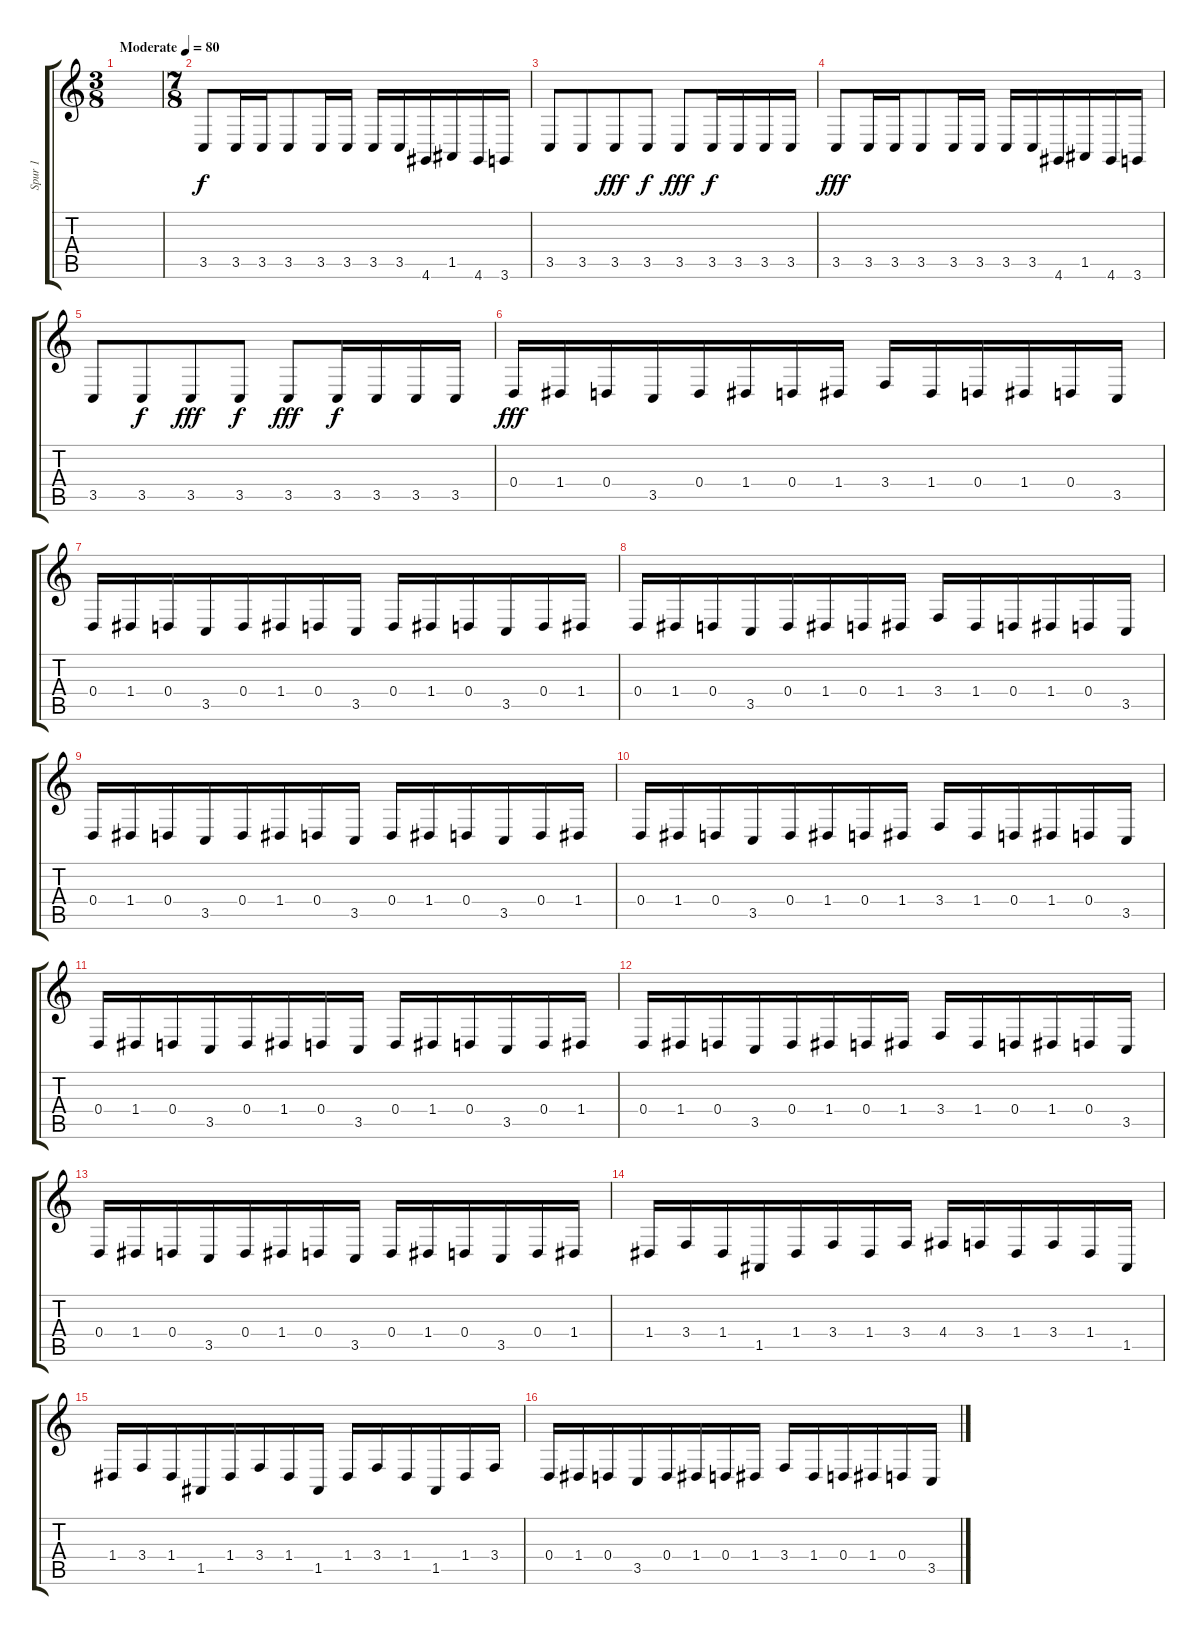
\track ("Spur 1" "Spur 1") {instrument stringensemble1}
\staff {score tabs}
\tuning (E4 B3 G3 D3 A2 E2) {hide}
\ts (3 8)
\tempo (80 "Moderate")
\clef g2
\ks c
|
\ts (7 8)
3.5.8 3.5.16 3.5.16 3.5.8 3.5.16 3.5.16 3.5.16 3.5.16 4.6.16 1.5.16 4.6.16 3.6.16 |
3.5.8 3.5.8{dy f} 3.5.8{dy fff} 3.5.8{dy f} 3.5.8{dy fff} 3.5.16{dy f} 3.5.16 3.5.16 3.5.16 |
3.5.8{dy fff} 3.5.16 3.5.16 3.5.8 3.5.16 3.5.16 3.5.16 3.5.16 4.6.16 1.5.16 4.6.16 3.6.16 |
3.5.8 3.5.8{dy f} 3.5.8{dy fff} 3.5.8{dy f} 3.5.8{dy fff} 3.5.16{dy f} 3.5.16 3.5.16 3.5.16 |
0.4.16{dy fff} 1.4.16 0.4.16 3.5.16 0.4.16 1.4.16 0.4.16 1.4.16 3.4.16 1.4.16 0.4.16 1.4.16 0.4.16 3.5.16 |
0.4.16 1.4.16 0.4.16 3.5.16 0.4.16 1.4.16 0.4.16 3.5.16 0.4.16 1.4.16 0.4.16 3.5.16 0.4.16 1.4.16 |
0.4.16 1.4.16 0.4.16 3.5.16 0.4.16 1.4.16 0.4.16 1.4.16 3.4.16 1.4.16 0.4.16 1.4.16 0.4.16 3.5.16 |
0.4.16 1.4.16 0.4.16 3.5.16 0.4.16 1.4.16 0.4.16 3.5.16 0.4.16 1.4.16 0.4.16 3.5.16 0.4.16 1.4.16 |
0.4.16 1.4.16 0.4.16 3.5.16 0.4.16 1.4.16 0.4.16 1.4.16 3.4.16 1.4.16 0.4.16 1.4.16 0.4.16 3.5.16 |
0.4.16 1.4.16 0.4.16 3.5.16 0.4.16 1.4.16 0.4.16 3.5.16 0.4.16 1.4.16 0.4.16 3.5.16 0.4.16 1.4.16 |
0.4.16 1.4.16 0.4.16 3.5.16 0.4.16 1.4.16 0.4.16 1.4.16 3.4.16 1.4.16 0.4.16 1.4.16 0.4.16 3.5.16 |
0.4.16 1.4.16 0.4.16 3.5.16 0.4.16 1.4.16 0.4.16 3.5.16 0.4.16 1.4.16 0.4.16 3.5.16 0.4.16 1.4.16 |
1.4.16 3.4.16 1.4.16 1.5.16 1.4.16 3.4.16 1.4.16 3.4.16 4.4.16 3.4.16 1.4.16 3.4.16 1.4.16 1.5.16 |
1.4.16 3.4.16 1.4.16 1.5.16 1.4.16 3.4.16 1.4.16 1.5.16 1.4.16 3.4.16 1.4.16 1.5.16 1.4.16 3.4.16 |
0.4.16 1.4.16 0.4.16 3.5.16 0.4.16 1.4.16 0.4.16 1.4.16 3.4.16 1.4.16 0.4.16 1.4.16 0.4.16 3.5.16
